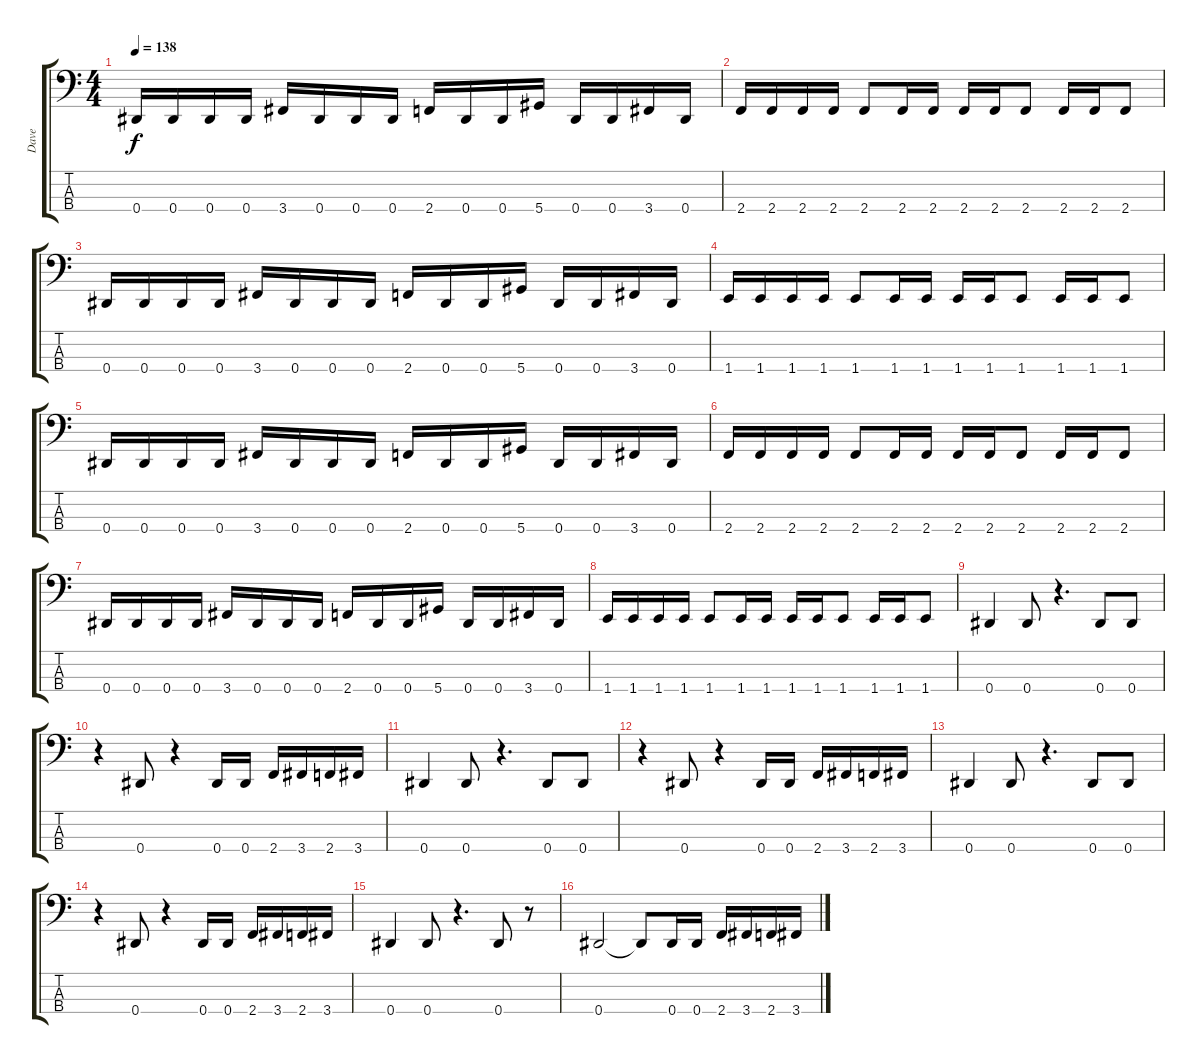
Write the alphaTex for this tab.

\track ("Dave" "Dave") {instrument electricbasspick}
\staff {score tabs}
\tuning (Gb2 Db2 Ab1 Eb1) {hide}
\ts (4 4)
\tempo 138
\clef f4
\ks c
0.4.16{dy f} 0.4.16 0.4.16 0.4.16 3.4.16 0.4.16 0.4.16 0.4.16 2.4.16 0.4.16 0.4.16 5.4.16 0.4.16 0.4.16 3.4.16 0.4.16 |
2.4.16 2.4.16 2.4.16 2.4.16 2.4.8 2.4.16 2.4.16 2.4.16 2.4.16 2.4.8 2.4.16 2.4.16 2.4.8 |
0.4.16 0.4.16 0.4.16 0.4.16 3.4.16 0.4.16 0.4.16 0.4.16 2.4.16 0.4.16 0.4.16 5.4.16 0.4.16 0.4.16 3.4.16 0.4.16 |
1.4.16 1.4.16 1.4.16 1.4.16 1.4.8 1.4.16 1.4.16 1.4.16 1.4.16 1.4.8 1.4.16 1.4.16 1.4.8 |
0.4.16 0.4.16 0.4.16 0.4.16 3.4.16 0.4.16 0.4.16 0.4.16 2.4.16 0.4.16 0.4.16 5.4.16 0.4.16 0.4.16 3.4.16 0.4.16 |
2.4.16 2.4.16 2.4.16 2.4.16 2.4.8 2.4.16 2.4.16 2.4.16 2.4.16 2.4.8 2.4.16 2.4.16 2.4.8 |
0.4.16 0.4.16 0.4.16 0.4.16 3.4.16 0.4.16 0.4.16 0.4.16 2.4.16 0.4.16 0.4.16 5.4.16 0.4.16 0.4.16 3.4.16 0.4.16 |
1.4.16 1.4.16 1.4.16 1.4.16 1.4.8 1.4.16 1.4.16 1.4.16 1.4.16 1.4.8 1.4.16 1.4.16 1.4.8 |
0.4.4 0.4.8 r.4{d} 0.4.8 0.4.8 |
r.4 0.4.8 r.4 0.4.16 0.4.16 2.4.16 3.4.16 2.4.16 3.4.16 |
0.4.4 0.4.8 r.4{d} 0.4.8 0.4.8 |
r.4 0.4.8 r.4 0.4.16 0.4.16 2.4.16 3.4.16 2.4.16 3.4.16 |
0.4.4 0.4.8 r.4{d} 0.4.8 0.4.8 |
r.4 0.4.8 r.4 0.4.16 0.4.16 2.4.16 3.4.16 2.4.16 3.4.16 |
0.4.4 0.4.8 r.4{d} 0.4.8 r.8 |
0.4.2 0.4{t}.8 0.4.16 0.4.16 2.4.16 3.4.16 2.4.16 3.4.16
